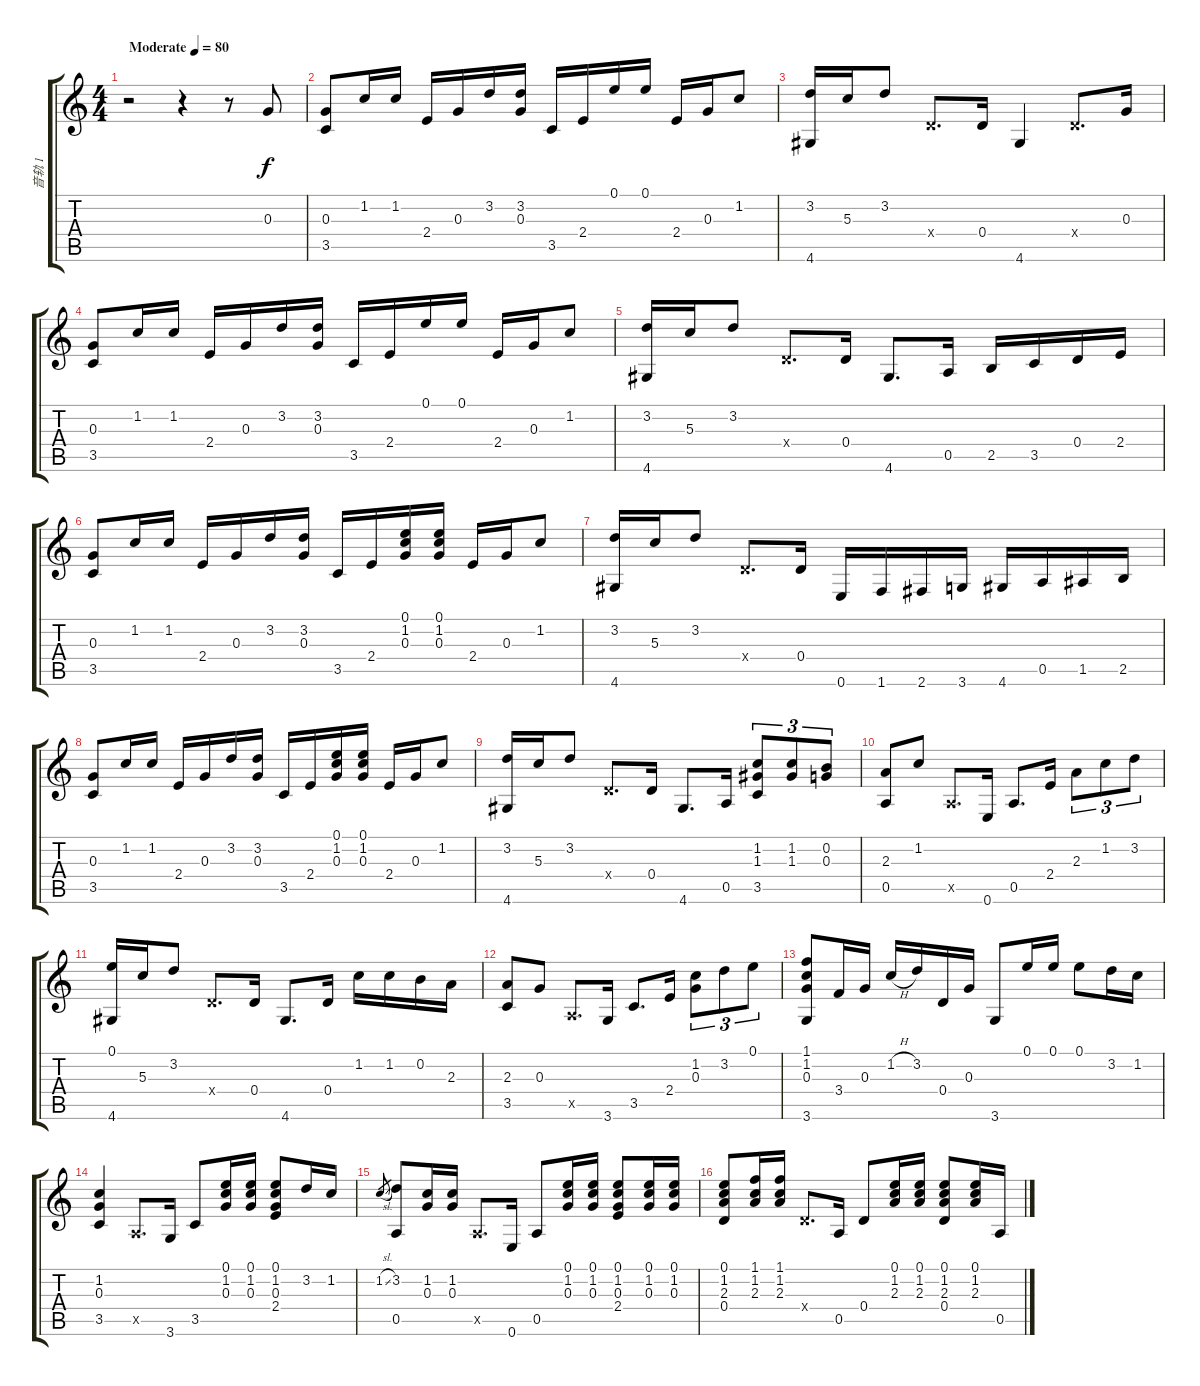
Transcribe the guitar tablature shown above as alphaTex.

\track ("音轨 1" "音轨 1") {instrument acousticguitarsteel}
\staff {score tabs}
\tuning (E4 B3 G3 D3 A2 E2) {hide}
\ts (4 4)
\tempo (80 "Moderate")
\clef g2
\ks c
r.2{dy f instrument acousticguitarsteel} r.4 r.8 0.3.8 |
(0.3 3.5).8 1.2.16 1.2.16 2.4.16 0.3.16 3.2.16 (3.2 0.3).16 3.5.16 2.4.16 0.1.16 0.1.16 2.4.16 0.3.16 1.2.8 |
(3.2 4.6).16 5.3.16 3.2.8 0.4{x}.8{d} 0.4.16 4.6.4 0.4{x}.8{d} 0.3.16 |
(0.3 3.5).8 1.2.16 1.2.16 2.4.16 0.3.16 3.2.16 (3.2 0.3).16 3.5.16 2.4.16 0.1.16 0.1.16 2.4.16 0.3.16 1.2.8 |
(3.2 4.6).16 5.3.16 3.2.8 0.4{x}.8{d} 0.4.16 4.6.8{d} 0.5.16 2.5.16 3.5.16 0.4.16 2.4.16 |
(0.3 3.5).8 1.2.16 1.2.16 2.4.16 0.3.16 3.2.16 (3.2 0.3).16 3.5.16 2.4.16 (0.1 1.2 0.3).16 (0.1 1.2 0.3).16 2.4.16 0.3.16 1.2.8 |
(3.2 4.6).16 5.3.16 3.2.8 0.4{x}.8{d} 0.4.16 0.6.16 1.6.16 2.6.16 3.6.16 4.6.16 0.5.16 1.5.16 2.5.16 |
(0.3 3.5).8 1.2.16 1.2.16 2.4.16 0.3.16 3.2.16 (3.2 0.3).16 3.5.16 2.4.16 (0.1 1.2 0.3).16 (0.1 1.2 0.3).16 2.4.16 0.3.16 1.2.8 |
(3.2 4.6).16 5.3.16 3.2.8 0.4{x}.8{d} 0.4.16 4.6.8{d} 0.5.16 (1.2 1.3 3.5).8{tu (3 2)} (1.2 1.3).8{tu (3 2)} (0.2 0.3).8{tu (3 2)} |
(2.3 0.5).8 1.2.8 0.5{x}.8{d} 0.6.16 0.5.8{d} 2.4.16 2.3.8{tu (3 2)} 1.2.8{tu (3 2)} 3.2.8{tu (3 2)} |
(0.1 4.6).16 5.3.16 3.2.8 0.4{x}.8{d} 0.4.16 4.6.8{d} 0.4.16 1.2.16 1.2.16 0.2.16 2.3.16 |
(2.3 3.5).8 0.3.8 0.5{x}.8{d} 3.6.16 3.5.8{d} 2.4.16 (1.2 0.3).8{tu (3 2)} 3.2.8{tu (3 2)} 0.1.8{tu (3 2)} |
(1.1 1.2 0.3 3.6).8 3.4.16 0.3.16 1.2{h}.16 3.2.16 0.4.16 0.3.16 3.6.8 0.1.16 0.1.16 0.1.8 3.2.16 1.2.16 |
(1.2 0.3 3.5).4 0.5{x}.8{d} 3.6.16 3.5.8 (0.1 1.2 0.3).16 (0.1 1.2 0.3).16 (0.1 1.2 0.3 2.4).8 3.2.16 1.2.16 |
1.2{sl}.8{gr} (3.2 0.5).8 (1.2 0.3).16 (1.2 0.3).16 0.5{x}.8{d} 0.6.16 0.5.8 (0.1 1.2 0.3).16 (0.1 1.2 0.3).16 (0.1 1.2 0.3 2.4).8 (0.1 1.2 0.3).16 (0.1 1.2 0.3).16 |
(0.1 1.2 2.3 0.4).8 (1.1 1.2 2.3).16 (1.1 1.2 2.3).16 0.4{x}.8{d} 0.5.16 0.4.8 (0.1 1.2 2.3).16 (0.1 1.2 2.3).16 (0.1 1.2 2.3 0.4).8 (0.1 1.2 2.3).16 0.5.16
